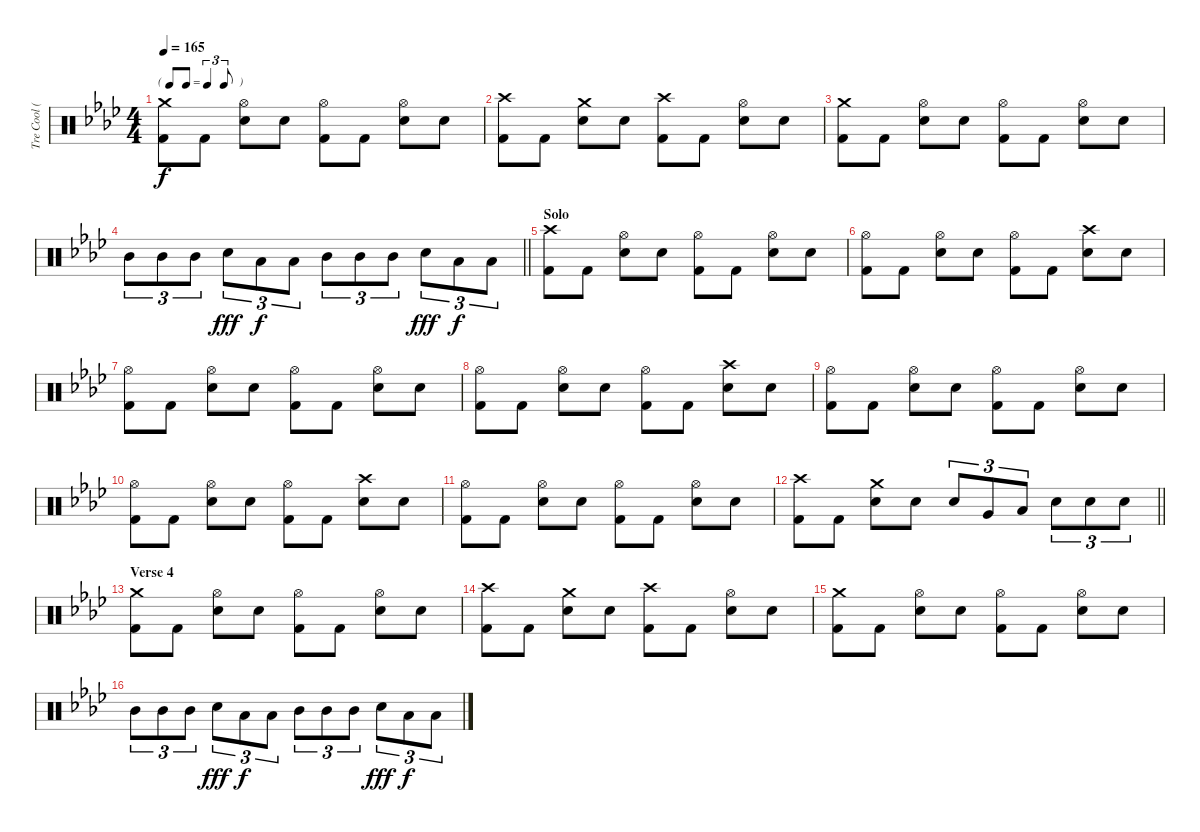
\track ("Tre Cool (Drums)" "Tre Cool (") {instrument percussion}
\staff {score}
\articulation defaults
\ts (4 4)
\tf triplet8th
\tempo 165
\clef neutral
\ks ab
("Crash medium (hit)" "Kick (hit) 2").8{dy f} "Kick (hit) 2".8 ("Hi-Hat (open)" "Electric Snare (hit)").8 "Electric Snare (hit)".8 ("Hi-Hat (open)" "Kick (hit) 2").8 "Kick (hit) 2".8 ("Hi-Hat (open)" "Electric Snare (hit)").8 "Electric Snare (hit)".8 |
("Crash high (hit)" "Kick (hit) 2").8 "Kick (hit) 2".8 ("Crash medium (hit)" "Electric Snare (hit)").8 "Electric Snare (hit)".8 ("Crash high (hit)" "Kick (hit) 2").8 "Kick (hit) 2".8 ("Hi-Hat (open)" "Electric Snare (hit)").8 "Electric Snare (hit)".8 |
("Crash medium (hit)" "Kick (hit) 2").8 "Kick (hit) 2".8 ("Hi-Hat (open)" "Electric Snare (hit)").8 "Electric Snare (hit)".8 ("Hi-Hat (open)" "Kick (hit) 2").8 "Kick (hit) 2".8 ("Hi-Hat (open)" "Electric Snare (hit)").8 "Electric Snare (hit)".8 |
\barLineRight lightlight "Mid Tom (hit)".8{tu (3 2)} "Mid Tom (hit)".8{tu (3 2)} "Mid Tom (hit)".8{tu (3 2)} "Electric Snare (hit)".8{tu (3 2) dy fff} "Low Tom (hit)".8{tu (3 2) dy f} "Low Tom (hit)".8{tu (3 2)} "Mid Tom (hit)".8{tu (3 2)} "Mid Tom (hit)".8{tu (3 2)} "Mid Tom (hit)".8{tu (3 2)} "Electric Snare (hit)".8{tu (3 2) dy fff} "Low Tom (hit)".8{tu (3 2) dy f} "Low Tom (hit)".8{tu (3 2)}
|
\section ("" "Solo")
("Crash high (hit)" "Kick (hit) 2").8 "Kick (hit) 2".8 ("Hi-Hat (open)" "Electric Snare (hit)").8 "Electric Snare (hit)".8 ("Hi-Hat (open)" "Kick (hit) 2").8 "Kick (hit) 2".8 ("Hi-Hat (open)" "Electric Snare (hit)").8 "Electric Snare (hit)".8 |
("Hi-Hat (open)" "Kick (hit) 2").8 "Kick (hit) 2".8 ("Hi-Hat (open)" "Electric Snare (hit)").8 "Electric Snare (hit)".8 ("Hi-Hat (open)" "Kick (hit) 2").8 "Kick (hit) 2".8 ("Crash high (hit)" "Electric Snare (hit)").8 "Electric Snare (hit)".8 |
("Hi-Hat (open)" "Kick (hit) 2").8 "Kick (hit) 2".8 ("Hi-Hat (open)" "Electric Snare (hit)").8 "Electric Snare (hit)".8 ("Hi-Hat (open)" "Kick (hit) 2").8 "Kick (hit) 2".8 ("Hi-Hat (open)" "Electric Snare (hit)").8 "Electric Snare (hit)".8 |
("Hi-Hat (open)" "Kick (hit) 2").8 "Kick (hit) 2".8 ("Hi-Hat (open)" "Electric Snare (hit)").8 "Electric Snare (hit)".8 ("Hi-Hat (open)" "Kick (hit) 2").8 "Kick (hit) 2".8 ("Crash high (hit)" "Electric Snare (hit)").8 "Electric Snare (hit)".8 |
("Hi-Hat (open)" "Kick (hit) 2").8 "Kick (hit) 2".8 ("Hi-Hat (open)" "Electric Snare (hit)").8 "Electric Snare (hit)".8 ("Hi-Hat (open)" "Kick (hit) 2").8 "Kick (hit) 2".8 ("Hi-Hat (open)" "Electric Snare (hit)").8 "Electric Snare (hit)".8 |
("Hi-Hat (open)" "Kick (hit) 2").8 "Kick (hit) 2".8 ("Hi-Hat (open)" "Electric Snare (hit)").8 "Electric Snare (hit)".8 ("Hi-Hat (open)" "Kick (hit) 2").8 "Kick (hit) 2".8 ("Crash high (hit)" "Electric Snare (hit)").8 "Electric Snare (hit)".8 |
("Hi-Hat (open)" "Kick (hit) 2").8 "Kick (hit) 2".8 ("Hi-Hat (open)" "Electric Snare (hit)").8 "Electric Snare (hit)".8 ("Hi-Hat (open)" "Kick (hit) 2").8 "Kick (hit) 2".8 ("Hi-Hat (open)" "Electric Snare (hit)").8 "Electric Snare (hit)".8 |
\barLineRight lightlight
("Crash high (hit)" "Kick (hit) 2").8 "Kick (hit) 2".8 ("Crash medium (hit)" "Electric Snare (hit)").8 "Electric Snare (hit)".8 "Electric Snare (hit)".8{tu (3 2)} "Very Low Tom (hit)".8{tu (3 2)} "Low Tom (hit)".8{tu (3 2)} "Electric Snare (hit)".8{tu (3 2)} "Electric Snare (hit)".8{tu (3 2)} "Electric Snare (hit)".8{tu (3 2)} |
\section ("" "Verse 4")
("Crash medium (hit)" "Kick (hit) 2").8 "Kick (hit) 2".8 ("Hi-Hat (open)" "Electric Snare (hit)").8 "Electric Snare (hit)".8 ("Hi-Hat (open)" "Kick (hit) 2").8 "Kick (hit) 2".8 ("Hi-Hat (open)" "Electric Snare (hit)").8 "Electric Snare (hit)".8 |
("Crash high (hit)" "Kick (hit) 2").8 "Kick (hit) 2".8 ("Crash medium (hit)" "Electric Snare (hit)").8 "Electric Snare (hit)".8 ("Crash high (hit)" "Kick (hit) 2").8 "Kick (hit) 2".8 ("Hi-Hat (open)" "Electric Snare (hit)").8 "Electric Snare (hit)".8 |
("Crash medium (hit)" "Kick (hit) 2").8 "Kick (hit) 2".8 ("Hi-Hat (open)" "Electric Snare (hit)").8 "Electric Snare (hit)".8 ("Hi-Hat (open)" "Kick (hit) 2").8 "Kick (hit) 2".8 ("Hi-Hat (open)" "Electric Snare (hit)").8 "Electric Snare (hit)".8 |
"Mid Tom (hit)".8{tu (3 2)} "Mid Tom (hit)".8{tu (3 2)} "Mid Tom (hit)".8{tu (3 2)} "Electric Snare (hit)".8{tu (3 2) dy fff} "Low Tom (hit)".8{tu (3 2) dy f} "Low Tom (hit)".8{tu (3 2)} "Mid Tom (hit)".8{tu (3 2)} "Mid Tom (hit)".8{tu (3 2)} "Mid Tom (hit)".8{tu (3 2)} "Electric Snare (hit)".8{tu (3 2) dy fff} "Low Tom (hit)".8{tu (3 2) dy f} "Low Tom (hit)".8{tu (3 2)}
